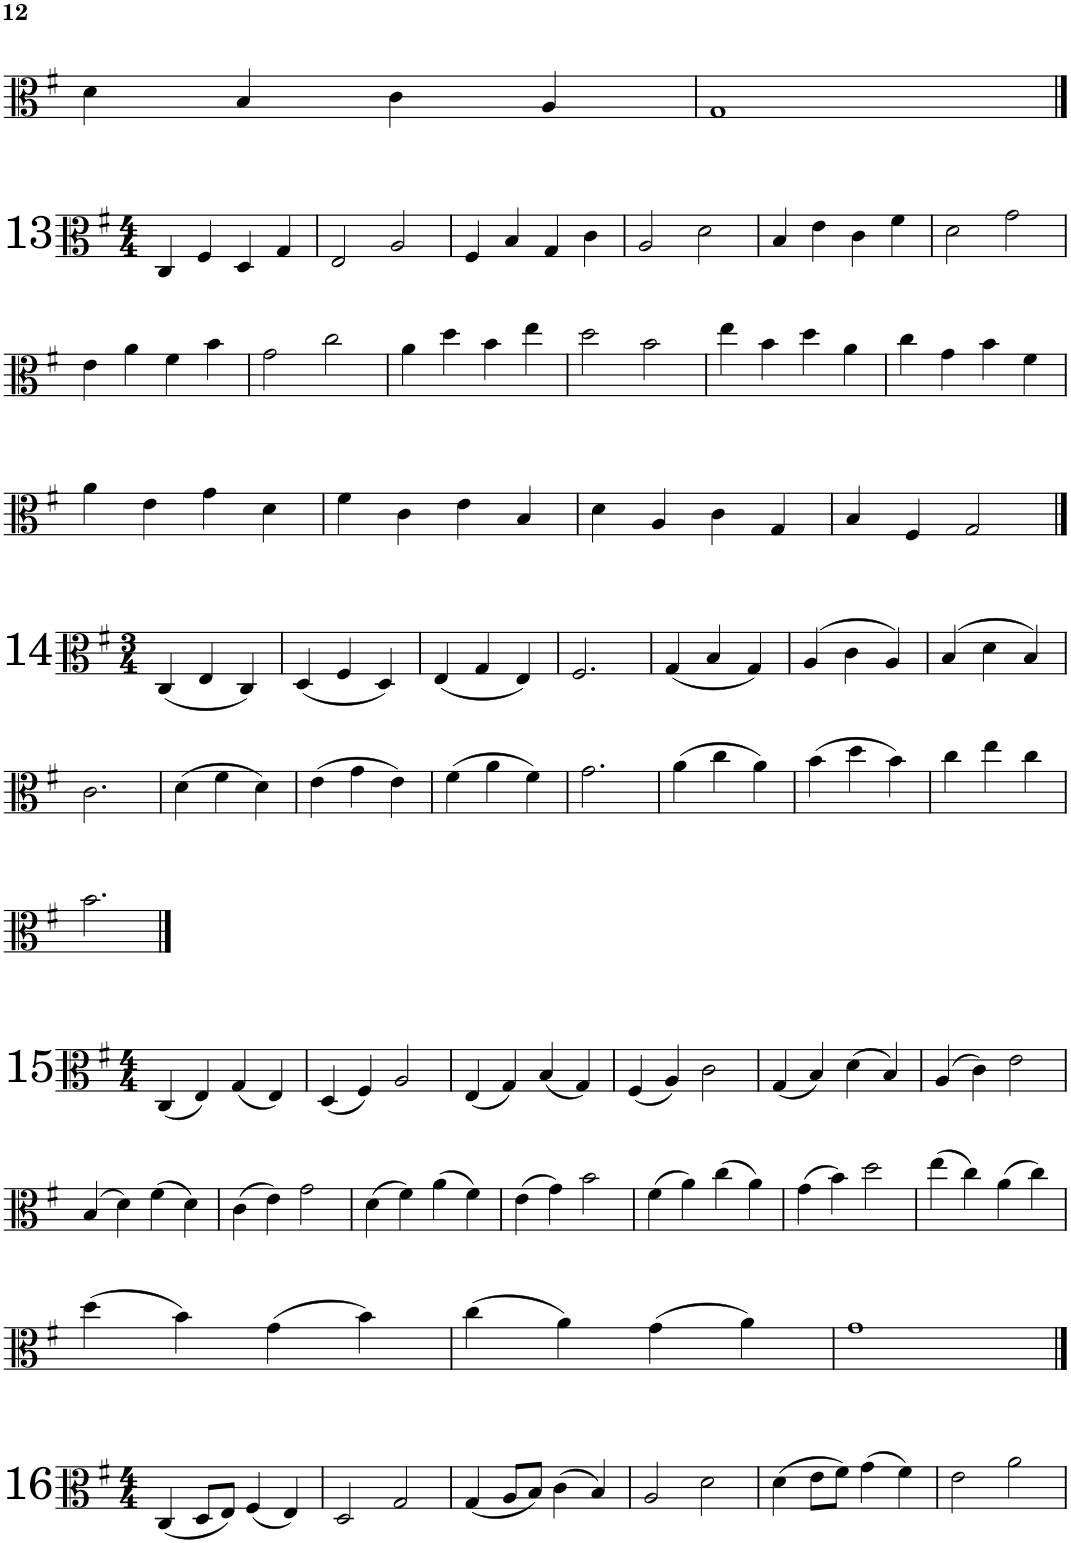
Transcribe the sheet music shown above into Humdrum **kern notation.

**kern
*part1
*staff1
*I"Piano
*I'Pno
!!LO:PB:g=z
*clefC3
*k[f#]
*M4/4
=13
4d\
4B/
4c\
4A/
=14
1G
!!LO:LB:g=z
==1
*M4/4
4C/
4F#/
4D/
4G/
=2
2E/
2A/
=3
4F#/
4B/
4G/
4c\
=4
2A/
2d\
=5
4B/
4e\
4c\
4f#\
=6
2d\
2g\
!!LO:LB:g=z
=7
4e\
4a\
4f#\
4b\
=8
2g\
2cc\
=9
4a\
4dd\
4b\
4ee\
=10
2dd\
2b\
=11
4ee\
4b\
4dd\
4a\
=12
4cc\
4g\
4b\
4f#\
!!LO:LB:g=z
=13
4a\
4e\
4g\
4d\
=14
4f#\
4c\
4e\
4B/
=15
4d\
4A/
4c\
4G/
=16
4B/
4F#/
2G/
!!LO:LB:g=z
==1
*M3/4
(4C/
4E/
4C/)
=2
(4D/
4F#/
4D/)
=3
(4E/
4G/
4E/)
=4
2.F#/
=5
(4G/
4B/
4G/)
=6
(4A/
4c\
4A/)
=7
(4B/
4d\
4B/)
!!LO:LB:g=z
=8
2.c\
=9
(4d\
4f#\
4d\)
=10
(4e\
4g\
4e\)
=11
(4f#\
4a\
4f#\)
=12
2.g\
=13
(4a\
4cc\
4a\)
=14
(4b\
4dd\
4b\)
=15
4cc\
4ee\
4cc\
!!LO:LB:g=z
=16
2.b\
!!LO:LB:g=z
==1
*M4/4
(4C/
4E/)
(4G/
4E/)
=2
(4D/
4F#/)
2A/
=3
(4E/
4G/)
(4B/
4G/)
=4
(4F#/
4A/)
2c\
=5
(4G/
4B/)
(4d\
4B/)
=6
(4A/
4c\)
2e\
!!LO:LB:g=z
=7
(4B/
4d\)
(4f#\
4d\)
=8
(4c\
4e\)
2g\
=9
(4d\
4f#\)
(4a\
4f#\)
=10
(4e\
4g\)
2b\
=11
(4f#\
4a\)
(4cc\
4a\)
=12
(4g\
4b\)
2dd\
=13
(4ee\
4cc\)
(4a\
4cc\)
!!LO:LB:g=z
=14
(4dd\
4b\)
(4g\
4b\)
=15
(4cc\
4a\)
(4g\
4a\)
=16
1g
!!LO:LB:g=z
==1
*M4/4
(4C/
8D/L
8E/J)
(4F#/
4E/)
=2
2D/
2G/
=3
(4G/
8A/L
8B/J)
(4c\
4B/)
=4
2A/
2d\
=5
(4d\
8e\L
8f#\J)
(4g\
4f#\)
=6
2e\
2a\
=
*-
